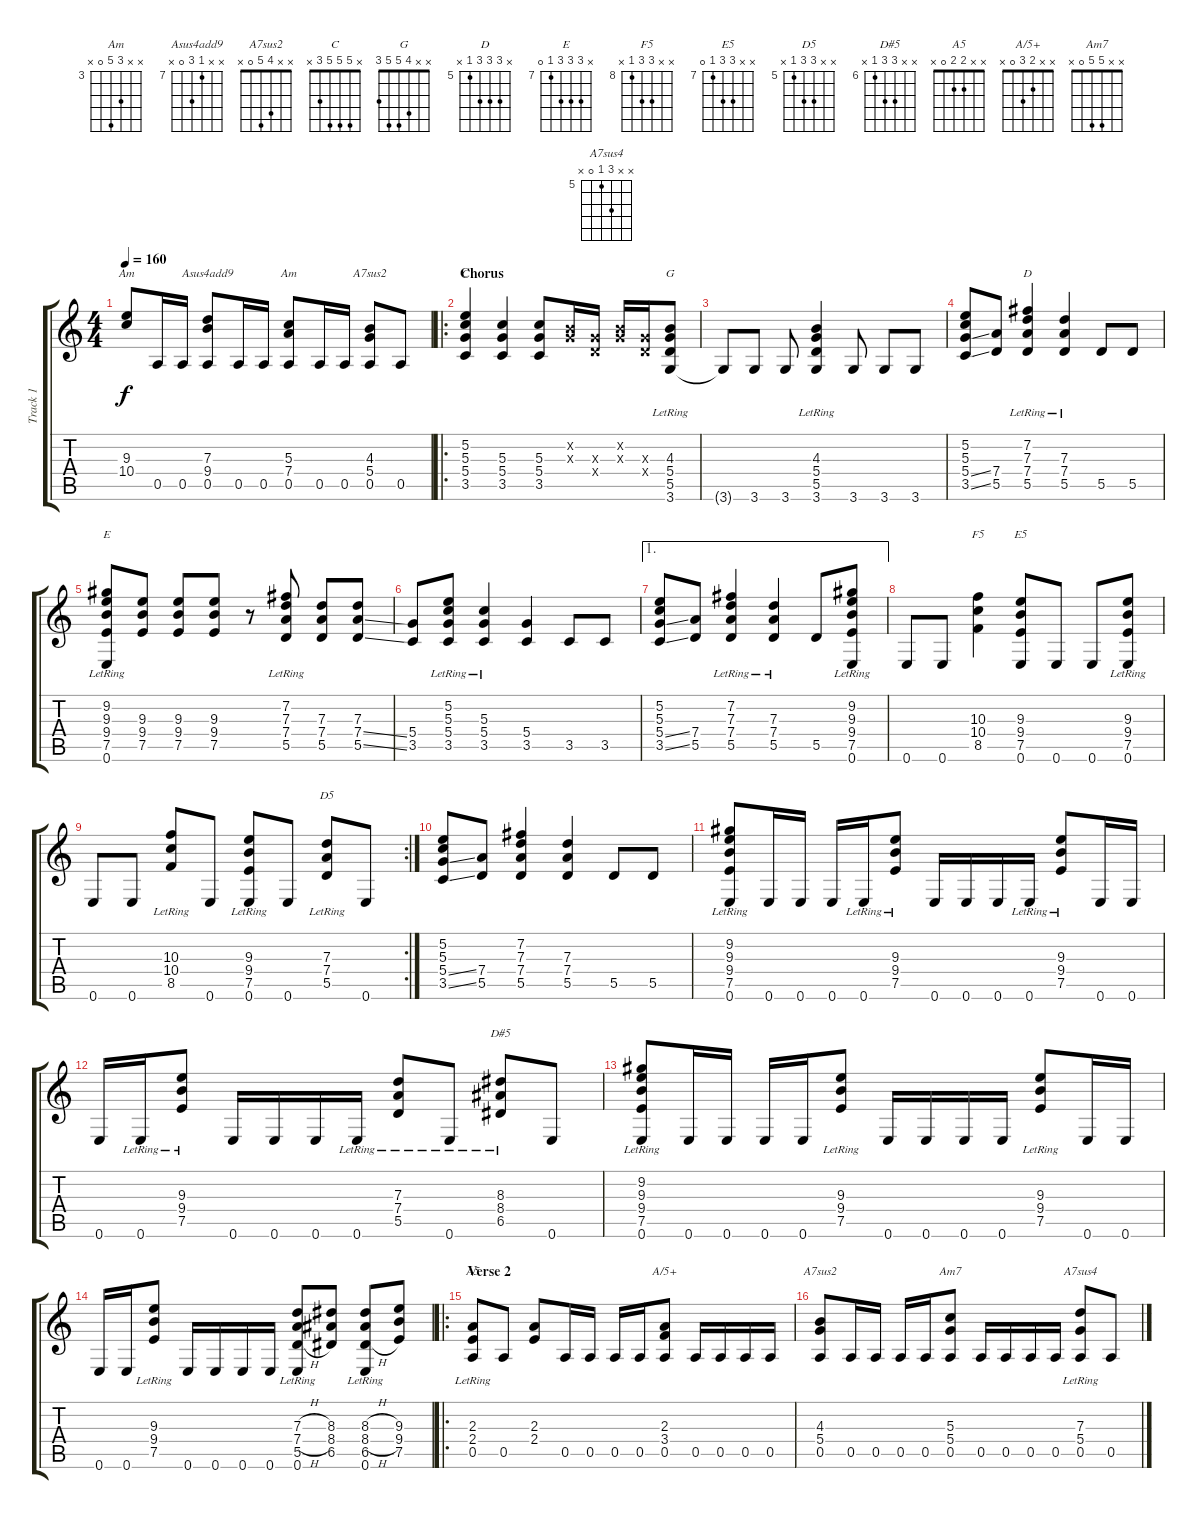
\track ("Track 1" "Track 1") {instrument electricguitarclean}
\staff {score tabs}
\tuning (E4 B3 G3 D3 A2 E2) {hide}
\chord ("Am" x x 9 10 0 x) {firstfret 7}
\chord ("Asus4add9" x x 7 9 0 x) {firstfret 7}
\chord ("Am" x x 5 7 0 x) {firstfret 3}
\chord ("A7sus2" x x 4 5 0 x) {firstfret 3}
\chord ("C" x 5 5 5 3 x)
\chord ("G" x x 4 5 5 3)
\chord ("D" x 7 7 7 5 x) {firstfret 5}
\chord ("E" x 9 9 9 7 0) {firstfret 7}
\chord ("F5" x x 10 10 8 x) {firstfret 8}
\chord ("E5" x x 9 9 7 0) {firstfret 7}
\chord ("D5" x x 7 7 5 x) {firstfret 5}
\chord ("D#5" x x 8 8 6 x) {firstfret 6}
\chord ("A5" x x 2 2 0 x)
\chord ("A/5+" x x 2 3 0 x)
\chord ("A7sus2" x x 4 5 0 x)
\chord ("Am7" x x 5 5 0 x)
\chord ("A7sus4" x x 7 5 0 x) {firstfret 5}
\ts (4 4)
\tempo 160
\clef g2
\ks c
(9.3 10.4).8{ch "Am" dy f} 0.5.16 0.5.16 (7.3 9.4 0.5).8{ch "Asus4add9"} 0.5.16 0.5.16 (5.3 7.4 0.5).8{ch "Am"} 0.5.16 0.5.16 (4.3 5.4 0.5).8{ch "A7sus2"} 0.5.8 |
\ro
\section ("" "Chorus")
(5.2 5.3 5.4 3.5).4{ch "C"} (5.3 5.4 3.5).4 (5.3 5.4 3.5).8 (0.2{x} 0.3{x}).16 (0.3{x} 0.4{x}).16 (0.2{x} 0.3{x}).16 (0.3{x} 0.4{x}).16 (4.3{lr} 5.4{lr} 5.5{lr} 3.6).8{ch "G"} |
3.6{t}.8 3.6.8 3.6.8 (4.3{lr} 5.4{lr} 5.5{lr} 3.6).4 3.6.8 3.6.8 3.6.8 |
(5.2 5.3 5.4{ss} 3.5{ss}).8 (7.4 5.5).8 (7.2{lr} 7.3 7.4 5.5).4{ch "D"} (7.3{lr} 7.4{lr} 5.5).4 5.5.8 5.5.8 |
(9.2{lr} 9.3 9.4 7.5 0.6{lr}).8{ch "E"} (9.3 9.4 7.5).8 (9.3 9.4 7.5).8 (9.3 9.4 7.5).8 r.8 (7.2{lr} 7.3 7.4 5.5).8 (7.3 7.4 5.5).8 (7.3 7.4{ss} 5.5{ss}).8 |
(5.4 3.5).8 (5.2{lr} 5.3 5.4 3.5).8 (5.3{lr} 5.4 3.5).4 (5.4 3.5).4 3.5.8 3.5.8 |
\ae 1
(5.2 5.3 5.4{ss} 3.5{ss}).8 (7.4 5.5).8 (7.2{lr} 7.3 7.4 5.5).4 (7.3{lr} 7.4{lr} 5.5).4 5.5.8 (9.2{lr} 9.3{lr} 9.4{lr} 7.5{lr} 0.6).8 |
0.6.8 0.6.8 (10.3 10.4 8.5).4{ch "F5"} (9.3 9.4 7.5 0.6).8{ch "E5"} 0.6.8 0.6.8 (9.3{lr} 9.4{lr} 7.5{lr} 0.6).8 |
\rc 2
0.6.8 0.6.8 (10.3{lr} 10.4{lr} 8.5{lr}).8 0.6.8 (9.3{lr} 9.4{lr} 7.5{lr} 0.6).8 0.6.8 (7.3{lr} 7.4{lr} 5.5{lr}).8{ch "D5"} 0.6.8 |
(5.2 5.3 5.4{ss} 3.5{ss}).8 (7.4 5.5).8 (7.2 7.3 7.4 5.5).4 (7.3 7.4 5.5).4 5.5.8 5.5.8 |
(9.2{lr} 9.3{lr} 9.4{lr} 7.5{lr} 0.6).8 0.6.16 0.6.16 0.6.16 0.6{lr}.16 (9.3{lr} 9.4{lr} 7.5{lr}).8 0.6.16 0.6.16 0.6.16 0.6{lr}.16 (9.3{lr} 9.4{lr} 7.5{lr}).8 0.6.16 0.6.16 |
0.6.16 0.6{lr}.16 (9.3{lr} 9.4{lr} 7.5{lr}).8 0.6.16 0.6.16 0.6.16 0.6{lr}.16 (7.3{lr} 7.4{lr} 5.5{lr}).8 0.6{lr}.8 (8.3{lr} 8.4{lr} 6.5{lr}).8{ch "D#5"} 0.6.8 |
(9.2{lr} 9.3{lr} 9.4{lr} 7.5{lr} 0.6).8 0.6.16 0.6.16 0.6.16 0.6.16 (9.3{lr} 9.4{lr} 7.5{lr}).8 0.6.16 0.6.16 0.6.16 0.6.16 (9.3{lr} 9.4{lr} 7.5{lr}).8 0.6.16 0.6.16 |
0.6.16 0.6.16 (9.3{lr} 9.4{lr} 7.5{lr}).8 0.6.16 0.6.16 0.6.16 0.6.16 (7.3{h} 7.4{h} 5.5{h} 0.6{lr}).8 (8.3 8.4 6.5).8 (8.3{h} 8.4{h} 6.5{h} 0.6{lr}).8 (9.3 9.4 7.5).8 |
\ro
\section ("" "Verse 2")
(2.3{lr} 2.4{lr} 0.5).8{ch "A5"} 0.5.8 (2.3 2.4).8 0.5.16 0.5.16 0.5.16 0.5.16 (2.3 3.4 0.5).8{ch "A/5+"} 0.5.16 0.5.16 0.5.16 0.5.16 |
(4.3 5.4 0.5).8{ch "A7sus2"} 0.5.16 0.5.16 0.5.16 0.5.16 (5.3 5.4 0.5).8{ch "Am7"} 0.5.16 0.5.16 0.5.16 0.5.16 (7.3{lr} 5.4{lr} 0.5).8{ch "A7sus4"} 0.5.8
